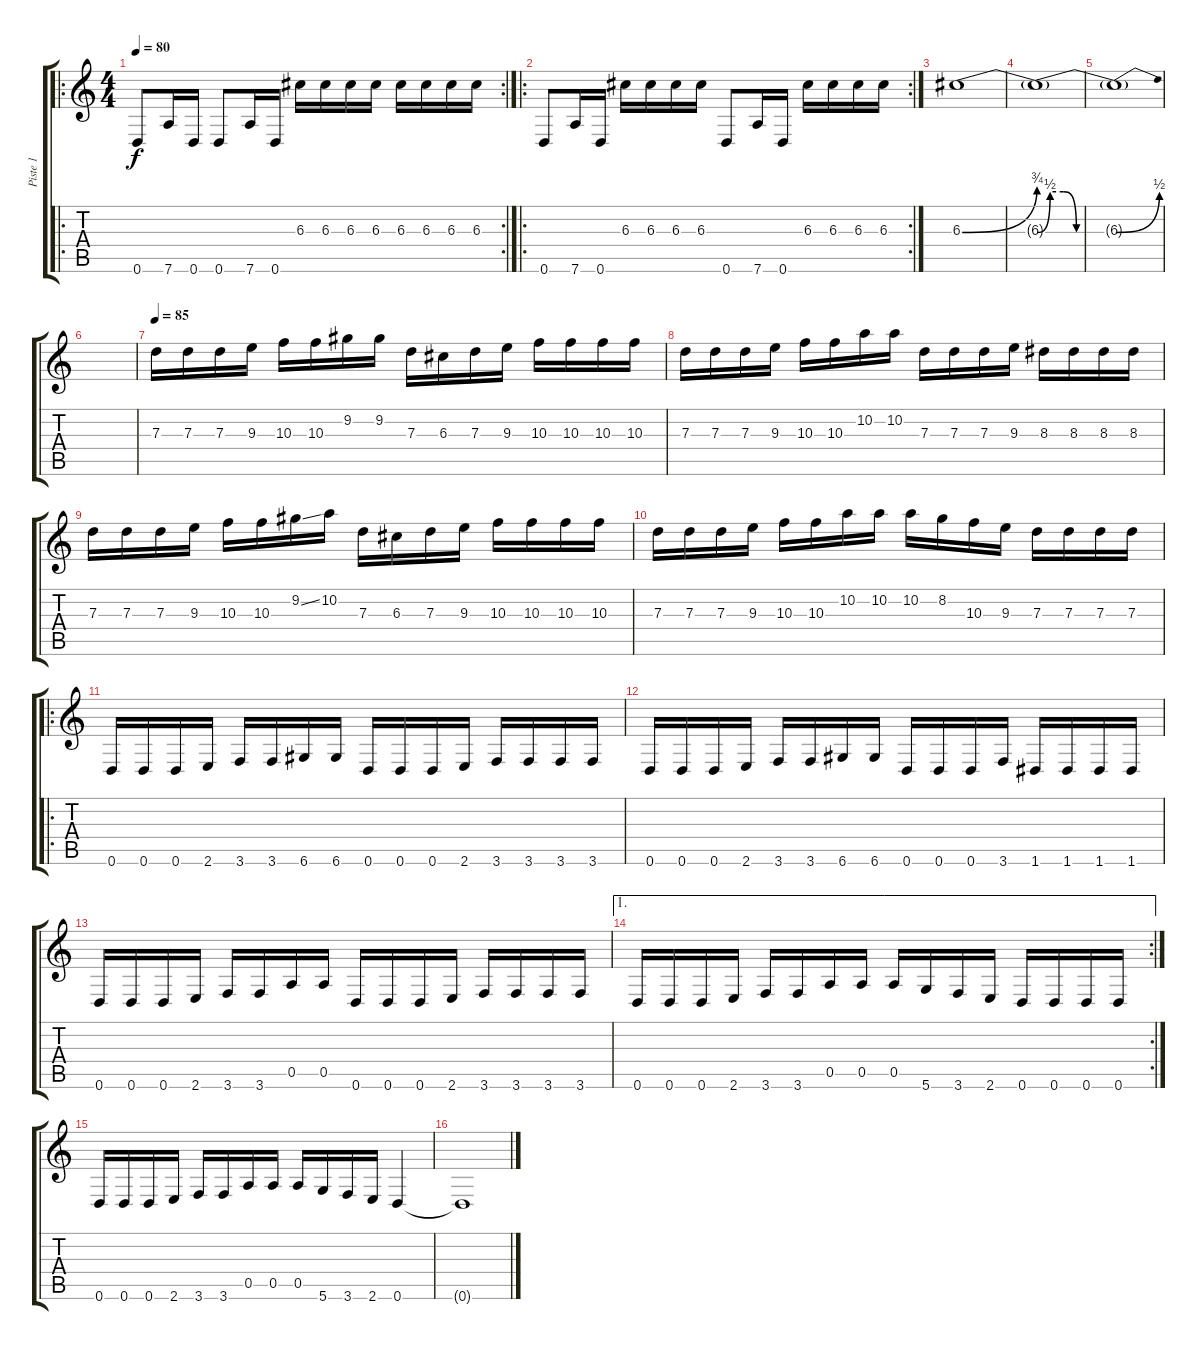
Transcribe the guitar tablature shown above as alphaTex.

\track ("Piste 1" "Piste 1") {instrument distortionguitar}
\staff {score tabs}
\tuning (E4 B3 G3 D3 A2 D2) {hide}
\ro
\rc 2
\ts (4 4)
\tempo 80
\clef g2
\ks c
0.6.8{dy f} 7.6.16 0.6.16 0.6.8 7.6.16 0.6.16 6.3.16 6.3.16 6.3.16 6.3.16 6.3.16 6.3.16 6.3.16 6.3.16 |
\ro
\rc 2
0.6.8 7.6.16 0.6.16 6.3.16 6.3.16 6.3.16 6.3.16 0.6.8 7.6.16 0.6.16 6.3.16 6.3.16 6.3.16 6.3.16 |
6.3{be (bend 0 0 60 3)}.1 |
6.3{be (custom 0 0 10 2 20 2 30 0 60 0) t}.1 |
6.3{be (bend 0 0 60 2) t}.1 |
|
\tempo 85
7.3.16 7.3.16 7.3.16 9.3.16 10.3.16 10.3.16 9.2.16 9.2.16 7.3.16 6.3.16 7.3.16 9.3.16 10.3.16 10.3.16 10.3.16 10.3.16 |
7.3.16 7.3.16 7.3.16 9.3.16 10.3.16 10.3.16 10.2.16 10.2.16 7.3.16 7.3.16 7.3.16 9.3.16 8.3.16 8.3.16 8.3.16 8.3.16 |
7.3.16 7.3.16 7.3.16 9.3.16 10.3.16 10.3.16 9.2{ss}.16 10.2.16 7.3.16 6.3.16 7.3.16 9.3.16 10.3.16 10.3.16 10.3.16 10.3.16 |
7.3.16 7.3.16 7.3.16 9.3.16 10.3.16 10.3.16 10.2.16 10.2.16 10.2.16 8.2.16 10.3.16 9.3.16 7.3.16 7.3.16 7.3.16 7.3.16 |
\ro
0.6.16 0.6.16 0.6.16 2.6.16 3.6.16 3.6.16 6.6.16 6.6.16 0.6.16 0.6.16 0.6.16 2.6.16 3.6.16 3.6.16 3.6.16 3.6.16 |
0.6.16 0.6.16 0.6.16 2.6.16 3.6.16 3.6.16 6.6.16 6.6.16 0.6.16 0.6.16 0.6.16 3.6.16 1.6.16 1.6.16 1.6.16 1.6.16 |
0.6.16 0.6.16 0.6.16 2.6.16 3.6.16 3.6.16 0.5.16 0.5.16 0.6.16 0.6.16 0.6.16 2.6.16 3.6.16 3.6.16 3.6.16 3.6.16 |
\ae 1
\rc 2
0.6.16 0.6.16 0.6.16 2.6.16 3.6.16 3.6.16 0.5.16 0.5.16 0.5.16 5.6.16 3.6.16 2.6.16 0.6.16 0.6.16 0.6.16 0.6.16 |
0.6.16 0.6.16 0.6.16 2.6.16 3.6.16 3.6.16 0.5.16 0.5.16 0.5.16 5.6.16 3.6.16 2.6.16 0.6.4 |
0.6{t}.1
